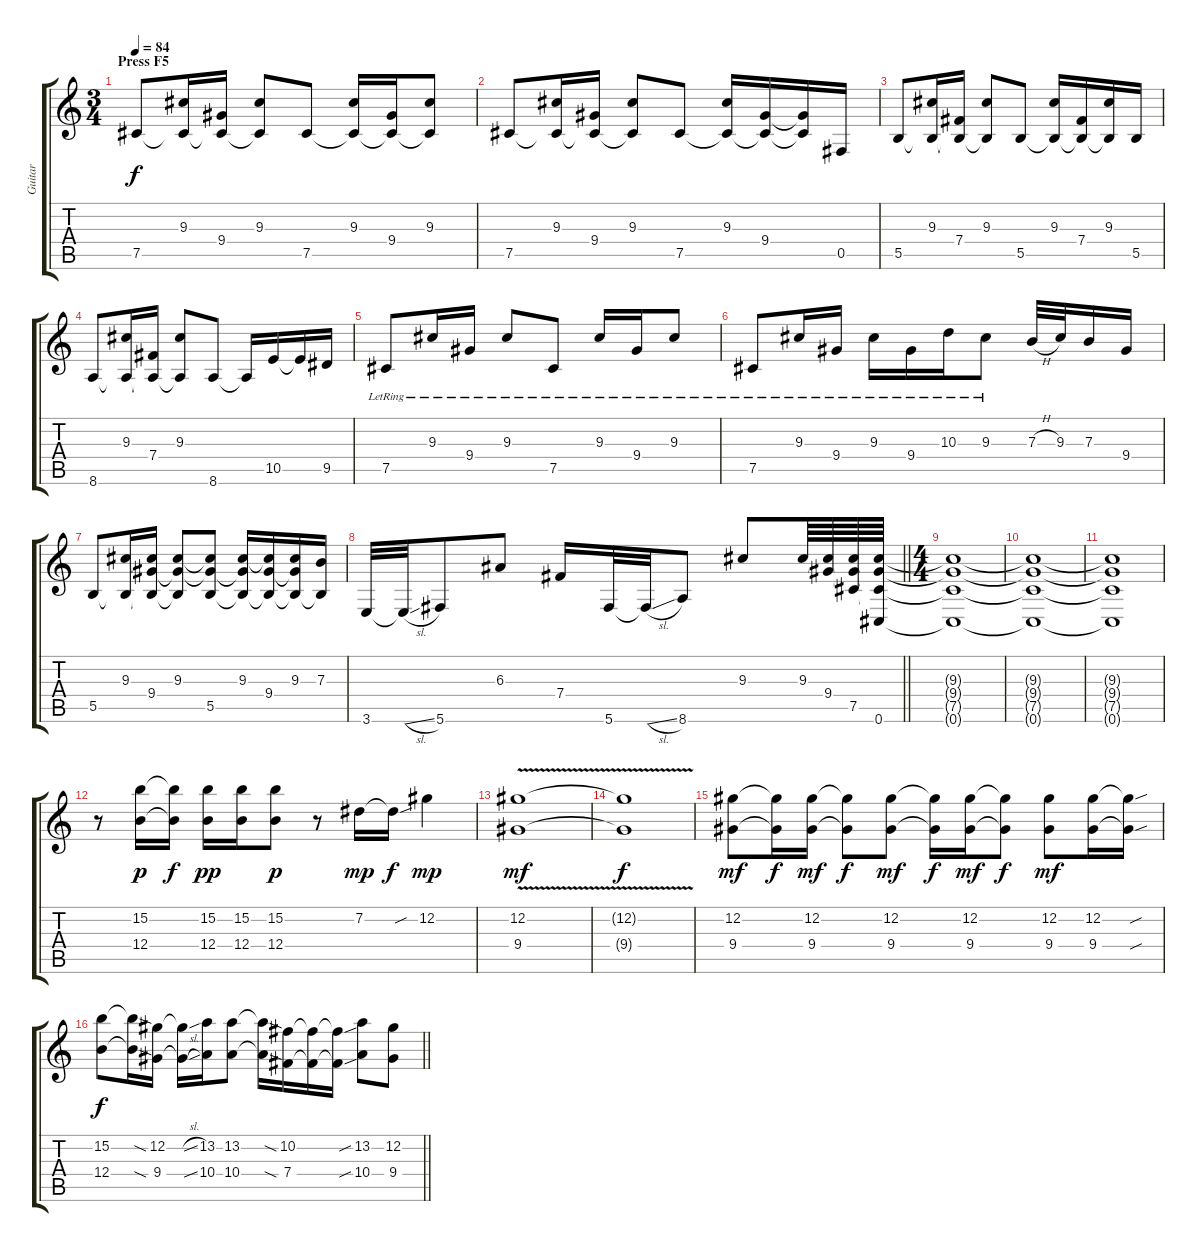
\track ("Guitar" "Guitar") {instrument electricguitarclean}
\staff {score tabs}
\tuning (Db4 Ab3 E3 B2 Gb2 Db2) {hide}
\ts (3 4)
\section ("" "Press F5")
\tempo 84
\clef g2
\ks c
7.5.8{dy f instrument electricguitarclean} (9.3 7.5{t}).16 (9.4 7.5{t}).16 (9.3 7.5{t}).8 7.5.8 (9.3 7.5{t}).16 (9.4 7.5{t}).16 (9.3 7.5{t}).8 |
7.5.8 (9.3 7.5{t}).16 (9.4 7.5{t}).16 (9.3 7.5{t}).8 7.5.8 (9.3 7.5{t}).16 (9.4 7.5{t}).16 (9.4{t} 7.5{t}).16 0.5.16 |
5.5.8 (9.3 5.5{t}).16 (7.4 5.5{t}).16 (9.3 5.5{t}).8 5.5.8 (9.3 5.5{t}).16 (7.4 5.5{t}).16 (9.3 5.5{t}).16 5.5.16 |
8.6.8 (9.3 8.6{t}).16 (7.4 8.6{t}).16 (9.3 8.6{t}).8 8.6.8 8.6{t}.16 10.5.16 10.5{t}.16 9.5.16 |
7.5{lr}.8 9.3{lr}.16 9.4{lr}.16 9.3{lr}.8 7.5{lr}.8 9.3{lr}.16 9.4{lr}.16 9.3{lr}.8 |
7.5{lr}.8 9.3{lr}.16 9.4{lr}.16 9.3{lr}.16 9.4{lr}.16 10.3{lr}.16 9.3{lr}.8 7.3{h}.32 9.3.32 7.3.16 9.4.16 |
5.5.8 (9.3 5.5{t}).16 (9.3{t} 9.4 5.5{t}).16 (9.3 9.4{t} 5.5{t}).8 (9.3{t} 9.4{t} 5.5).8 (9.3 9.4{t} 5.5{t}).16 (9.3{t} 9.4 5.5{t}).16 (9.3 9.4{t} 5.5{t}).16 (7.3 5.5{t}).16 |
\barLineRight lightlight
3.6.32 3.6{sl t}.32 5.6.8 6.3.8 7.4.16 5.6.32 5.6{sl t}.32 8.6.8 9.3.8 9.3.64 (9.3{t} 9.4).64 (9.3{t} 9.4{t} 7.5).64 (9.3{t} 9.4{t} 7.5{t} 0.6).64 |
\ts (4 4)
\section ("" "")
(9.3{t} 9.4{t} 7.5{t} 0.6{t}).1 |
(9.3{t} 9.4{t} 7.5{t} 0.6{t}).1 |
(9.3{t} 9.4{t} 7.5{t} 0.6{t}).1 |
r.8 (15.2 12.4).16{dy p instrument overdrivenguitar} (15.2{t} 12.4{t}).16{dy f} (15.2 12.4).16{dy pp} (15.2 12.4).16 (15.2 12.4).8{dy p} r.8 7.2.16{dy mp} 7.2{sou t}.16{dy f} 12.2.4{dy mp} |
(12.2{v} 9.4{v}).1{dy mf} |
(12.2{t} 9.4{t}).1{dy f} |
(12.2 9.4).8{dy mf} (12.2{t} 9.4{t}).16{dy f} (12.2 9.4).16{dy mf} (12.2{t} 9.4{t}).8{dy f} (12.2 9.4).8{dy mf} (12.2{t} 9.4{t}).16{dy f} (12.2 9.4).16{dy mf} (12.2{t} 9.4{t}).8{dy f} (12.2 9.4).8{dy mf} (12.2 9.4).16 (12.2{sou t} 9.4{sou t}).16 |
\barLineRight lightlight
(15.2 12.4).8{dy f} (15.2{sod t} 12.4{sod t}).16 (12.2 9.4).16 (12.2{sl t} 9.4{sl t}).16 (13.2 10.4).16 (13.2 10.4).8 (13.2{sod t} 10.4{sod t}).16 (10.2 7.4).16 (10.2{t} 7.4{t}).16 (10.2{sou t} 7.4{sou t}).16 (13.2 10.4).8 (12.2 9.4).8
